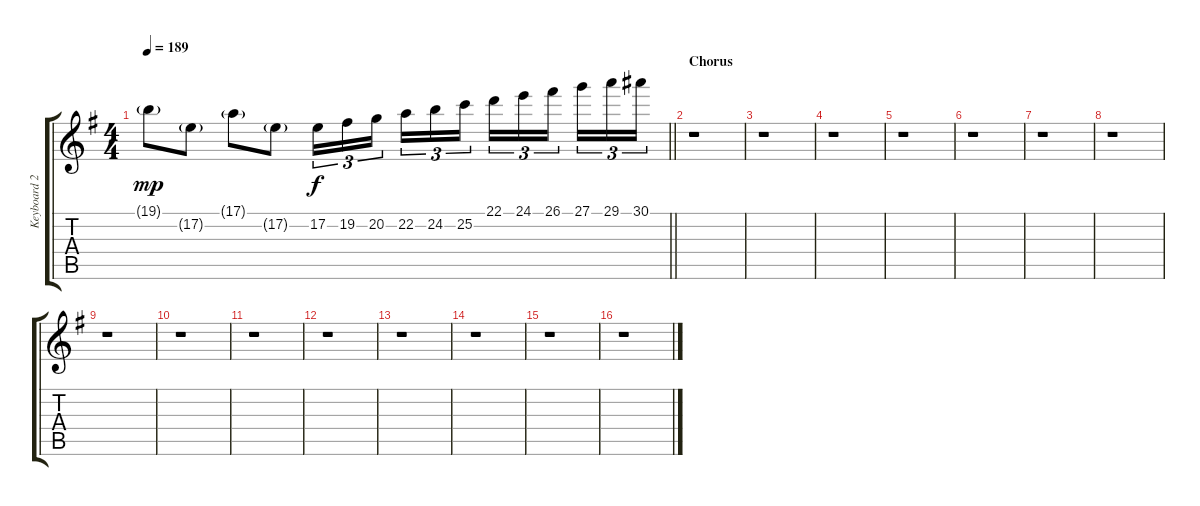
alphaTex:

\track ("Keyboard 2" "Keyboard 2") {instrument lead2sawtooth}
\staff {score tabs}
\tuning (E4 B3 G3 D3 A2 E2) {hide}
\ts (4 4)
\tempo 189
\clef g2
\barLineRight lightlight
\ks g
19.1{g}.8{dy mp} 17.2{g}.8 17.1{g}.8 17.2{g}.8 17.2.16{tu (3 2) dy f} 19.2.16{tu (3 2)} 20.2.16{tu (3 2) beam splitsecondary} 22.2.16{tu (3 2)} 24.2.16{tu (3 2)} 25.2.16{tu (3 2)} 22.1.16{tu (3 2)} 24.1.16{tu (3 2)} 26.1.16{tu (3 2) beam splitsecondary} 27.1.16{tu (3 2)} 29.1.16{tu (3 2)} 30.1.16{tu (3 2)} |
\section ("" "Chorus")
r.1 |
r.1 |
r.1 |
r.1 |
r.1 |
r.1 |
r.1 |
r.1 |
r.1 |
r.1 |
r.1 |
r.1 |
r.1 |
r.1 |
r.1
